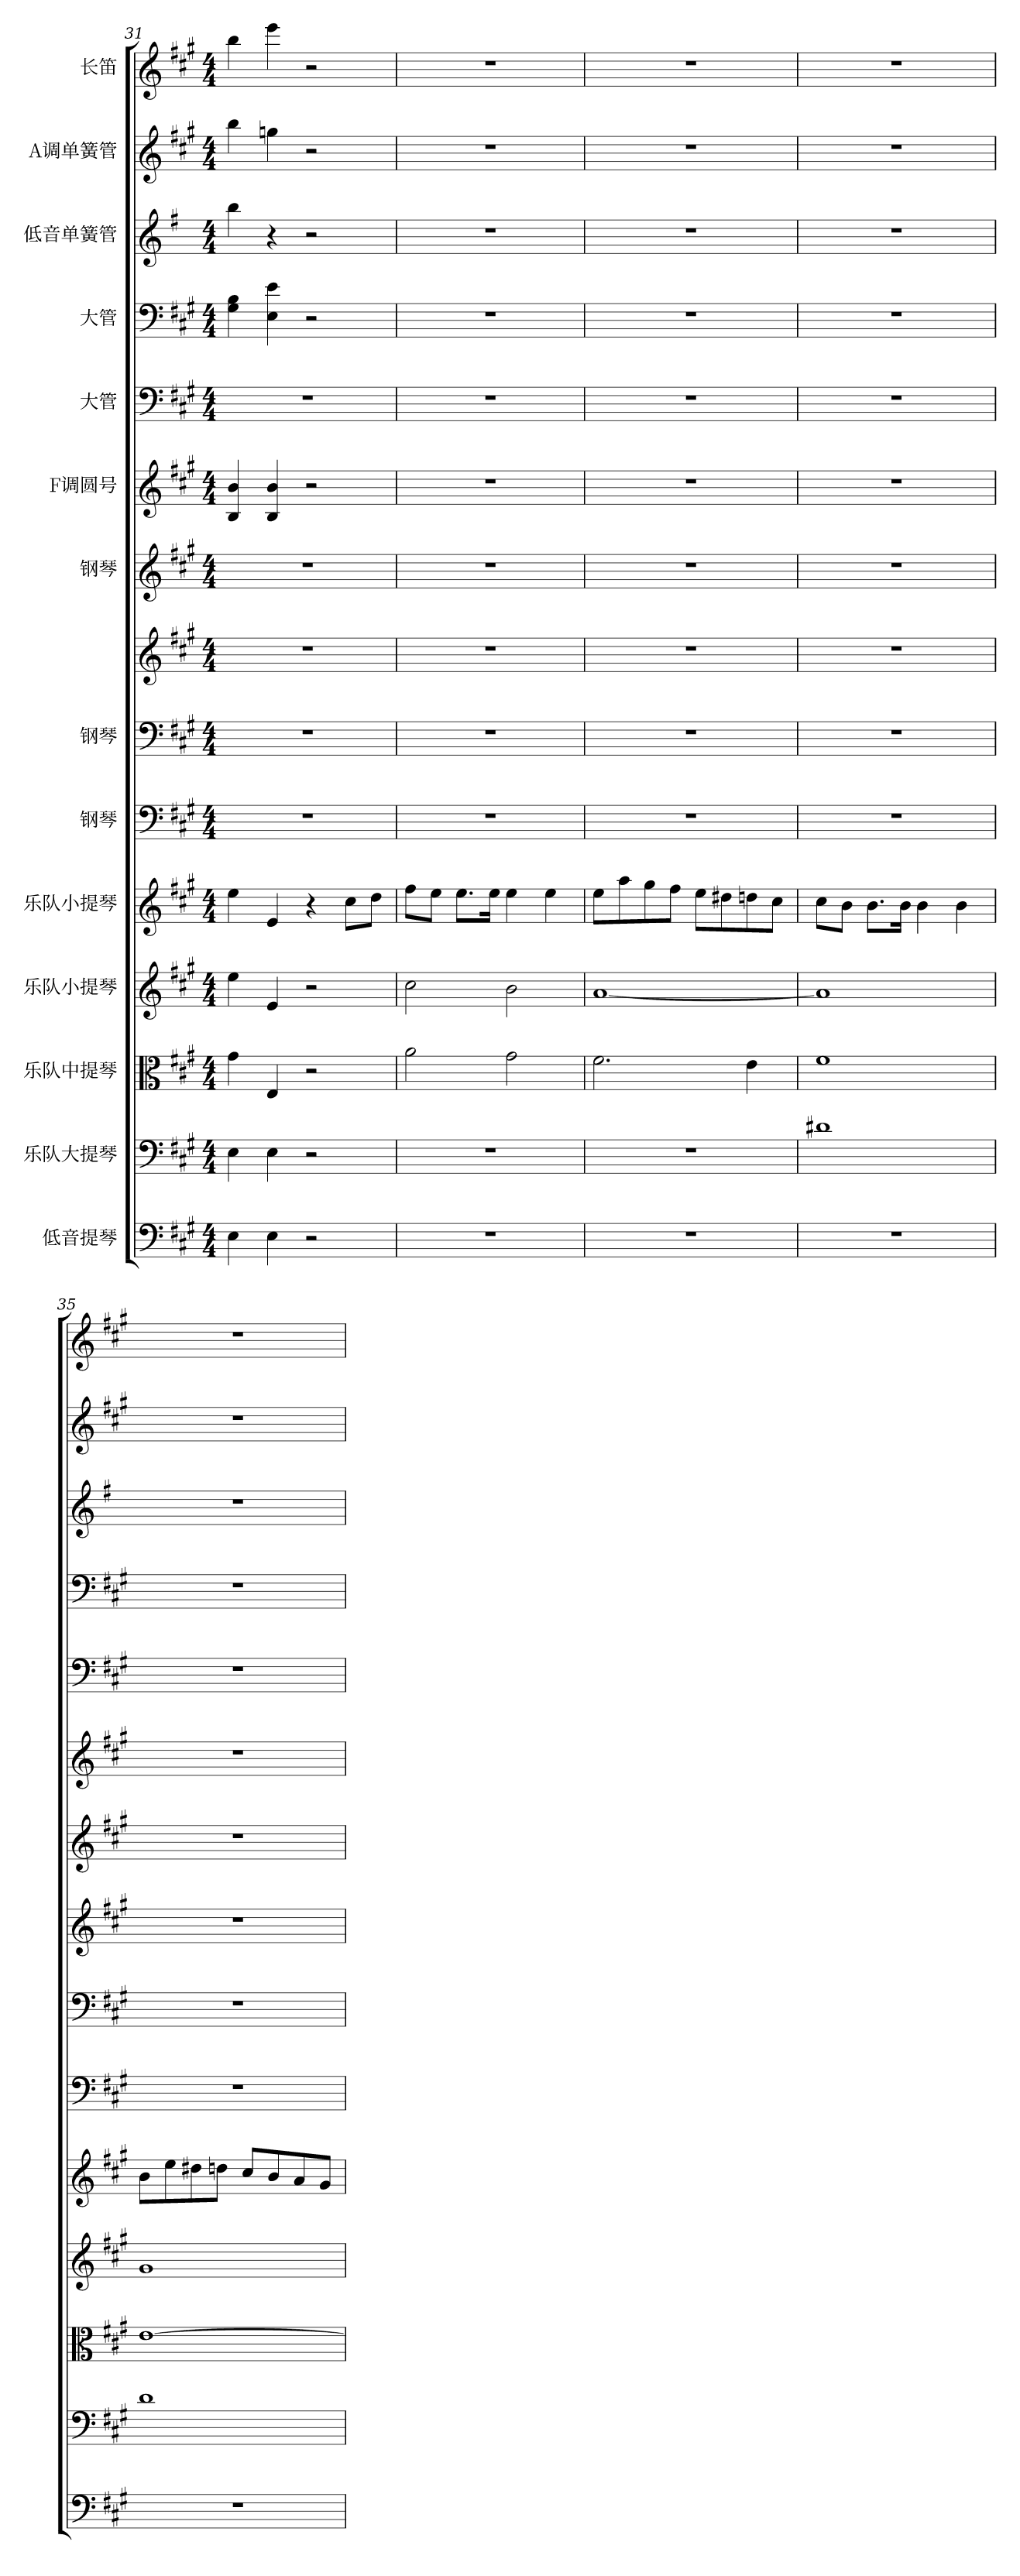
**kern	**kern	**kern	**kern	**kern	**kern	**kern	**kern	**kern	**kern	**kern	**kern	**kern	**kern	**kern
*part14	*part13	*part12	*part11	*part10	*part9	*part8	*part8	*part7	*part6	*part5	*part4	*part3	*part2	*part1
*staff15	*staff14	*staff13	*staff12	*staff11	*staff10	*staff9	*staff8	*staff7	*staff6	*staff5	*staff4	*staff3	*staff2	*staff1
*I"低音提琴	*I"乐队大提琴	*I"乐队中提琴	*I"乐队小提琴	*I"乐队小提琴	*I"钢琴	*I"钢琴	*	*I"钢琴	*I"F调圆号	*I"大管	*I"大管	*I"低音单簧管	*I"A调单簧管	*I"长笛
*clefF4	*clefF4	*clefC3	*clefG2	*clefG2	*clefF4	*clefF4	*clefG2	*clefG2	*clefG2	*clefF4	*clefF4	*clefG2	*clefG2	*clefG2
*ITrd7c12	*	*	*	*	*	*	*	*	*ITrd4c7	*	*	*ITrd8c14	*ITrd2c3	*
*k[f#c#g#]	*k[f#c#g#]	*k[f#c#g#]	*k[f#c#g#]	*k[f#c#g#]	*k[f#c#g#]	*k[f#c#g#]	*k[f#c#g#]	*k[f#c#g#]	*k[f#c#]	*k[f#c#g#]	*k[f#c#g#]	*k[f#]	*k[f#c#g#d#a#e#]	*k[f#c#g#]
*M4/4	*M4/4	*M4/4	*M4/4	*M4/4	*M4/4	*M4/4	*M4/4	*M4/4	*M4/4	*M4/4	*M4/4	*M4/4	*M4/4	*M4/4
*MM118	*MM118	*MM118	*MM118	*MM118	*MM118	*MM118	*MM118	*MM118	*MM118	*MM118	*MM118	*MM118	*MM118	*MM118
=31	=31	=31	=31	=31	=31	=31	=31	=31	=31	=31	=31	=31	=31	=31
4EE\	4E\	4g#\	4ee\	4ee\	1r	1r	1r	1r	4E/ 4e/	1r	4G#\ 4B\	4b\	4gg#\	4bb\
4EE\	4E\	4E/	4e/	4e/	.	.	.	.	4E/ 4e/	.	4E\ 4e\	4r	4een\	4eee\
2r	2r	2r	2r	4r	.	.	.	.	2r	.	2r	2r	2r	2r
.	.	.	.	8cc#\L	.	.	.	.	.	.	.	.	.	.
.	.	.	.	8dd\J	.	.	.	.	.	.	.	.	.	.
!!LO:PB:g=z
=32	=32	=32	=32	=32	=32	=32	=32	=32	=32	=32	=32	=32	=32	=32
*	*	*	*	*	*	*	*	*	*	*	*	*	*	*MM120
1r	1r	2a\	2cc#\	8ff#\L	1r	1r	1r	1r	1r	1r	1r	1r	1r	1r
.	.	.	.	8ee\J	.	.	.	.	.	.	.	.	.	.
.	.	.	.	8.ee\L	.	.	.	.	.	.	.	.	.	.
.	.	.	.	16ee\Jk	.	.	.	.	.	.	.	.	.	.
.	.	2g#\	2b\	4ee\	.	.	.	.	.	.	.	.	.	.
.	.	.	.	4ee\	.	.	.	.	.	.	.	.	.	.
=33	=33	=33	=33	=33	=33	=33	=33	=33	=33	=33	=33	=33	=33	=33
1r	1r	2.f#\	[1a	8ee\L	1r	1r	1r	1r	1r	1r	1r	1r	1r	1r
.	.	.	.	8aa\	.	.	.	.	.	.	.	.	.	.
.	.	.	.	8gg#\	.	.	.	.	.	.	.	.	.	.
.	.	.	.	8ff#\J	.	.	.	.	.	.	.	.	.	.
.	.	.	.	8ee\L	.	.	.	.	.	.	.	.	.	.
.	.	.	.	8dd#X\	.	.	.	.	.	.	.	.	.	.
.	.	4e\	.	8ddn\	.	.	.	.	.	.	.	.	.	.
.	.	.	.	8cc#\J	.	.	.	.	.	.	.	.	.	.
=34	=34	=34	=34	=34	=34	=34	=34	=34	=34	=34	=34	=34	=34	=34
1r	1d#X	1f#	1a]	8cc#\L	1r	1r	1r	1r	1r	1r	1r	1r	1r	1r
.	.	.	.	8b\J	.	.	.	.	.	.	.	.	.	.
.	.	.	.	8.b\L	.	.	.	.	.	.	.	.	.	.
.	.	.	.	16b\Jk	.	.	.	.	.	.	.	.	.	.
.	.	.	.	4b\	.	.	.	.	.	.	.	.	.	.
.	.	.	.	4b\	.	.	.	.	.	.	.	.	.	.
=35	=35	=35	=35	=35	=35	=35	=35	=35	=35	=35	=35	=35	=35	=35
1r	1d	[1e	1g#	8b\L	1r	1r	1r	1r	1r	1r	1r	1r	1r	1r
.	.	.	.	8ee\	.	.	.	.	.	.	.	.	.	.
.	.	.	.	8dd#X\	.	.	.	.	.	.	.	.	.	.
.	.	.	.	8ddn\J	.	.	.	.	.	.	.	.	.	.
.	.	.	.	8cc#/L	.	.	.	.	.	.	.	.	.	.
.	.	.	.	8b/	.	.	.	.	.	.	.	.	.	.
.	.	.	.	8a/	.	.	.	.	.	.	.	.	.	.
.	.	.	.	8g#/J	.	.	.	.	.	.	.	.	.	.
=	=	=	=	=	=	=	=	=	=	=	=	=	=	=
*-	*-	*-	*-	*-	*-	*-	*-	*-	*-	*-	*-	*-	*-	*-
